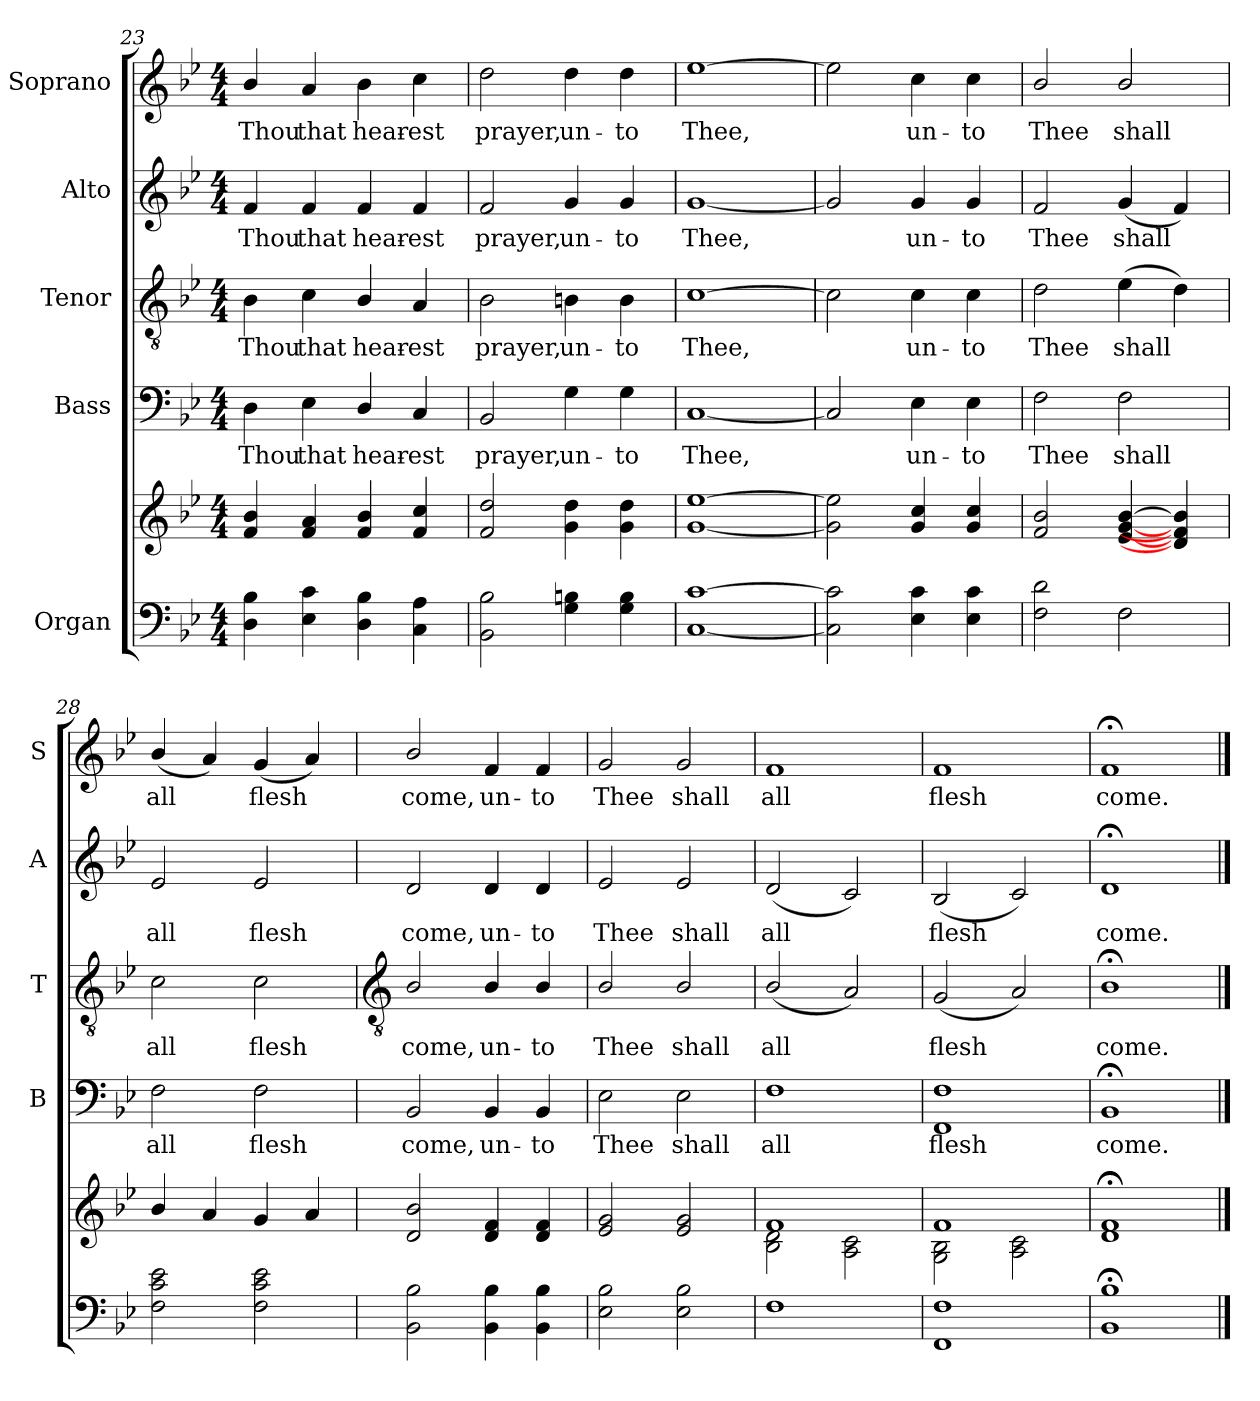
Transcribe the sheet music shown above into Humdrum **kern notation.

**kern	**kern	**kern	**text	**kern	**text	**kern	**text	**kern	**text
*part5	*part5	*part4	*part4	*part3	*part3	*part2	*part2	*part1	*part1
*staff6	*staff5	*staff4	*staff4	*staff3	*staff3	*staff2	*staff2	*staff1	*staff1
*I"Organ	*	*I"Bass	*	*I"Tenor	*	*I"Alto	*	*I"Soprano	*
*	*	*I'B	*	*I'T	*	*I'A	*	*I'S	*
!!LO:LB:g=z
*clefF4	*clefG2	*clefF4	*	*clefGv2	*	*clefG2	*	*clefG2	*
*k[b-e-]	*k[b-e-]	*k[b-e-]	*	*k[b-e-]	*	*k[b-e-]	*	*k[b-e-]	*
*B-:	*B-:	*B-:	*	*B-:	*	*B-:	*	*B-:	*
*M4/4	*M4/4	*M4/4	*	*M4/4	*	*M4/4	*	*M4/4	*
=23	=23	=23	=23	=23	=23	=23	=23	=23	=23
!	!	!	!LO:LY:b	!	!LO:LY:b	!	!LO:LY:b	!	!LO:LY:b
4D 4B-	4f/ 4b-/	4D	Thou	4B-	Thou	4f	Thou	4b-/	Thou
!	!	!	!LO:LY:b	!	!LO:LY:b	!	!LO:LY:b	!	!LO:LY:b
4E- 4c	4f 4a	4E-	that	4c	that	4f	that	4a	that
!	!	!	!LO:LY:b	!	!LO:LY:b	!	!LO:LY:b	!	!LO:LY:b
4D 4B-	4f/ 4b-/	4D/	hear-	4B-/	hear-	4f	hear-	4b-	hear-
!	!	!	!LO:LY:b	!	!LO:LY:b	!	!LO:LY:b	!	!LO:LY:b
4C\ 4A\	4f/ 4cc/	4C	-est	4A	-est	4f	-est	4cc	-est
=24	=24	=24	=24	=24	=24	=24	=24	=24	=24
!	!	!	!LO:LY:b	!	!LO:LY:b	!	!LO:LY:b	!	!LO:LY:b
2BB-\ 2B-\	2f 2dd	2BB-	prayer,	2B-	prayer,	2f	prayer,	2dd	prayer,
!	!	!	!LO:LY:b	!	!LO:LY:b	!	!LO:LY:b	!	!LO:LY:b
4G 4Bn	4g 4dd	4G	un-	4Bn	un-	4g	un-	4dd	un-
!	!	!	!LO:LY:b	!	!LO:LY:b	!	!LO:LY:b	!	!LO:LY:b
4G 4B	4g 4dd	4G	-to	4B	-to	4g	-to	4dd	-to
=25	=25	=25	=25	=25	=25	=25	=25	=25	=25
!	!	!	!LO:LY:b	!	!LO:LY:b	!	!LO:LY:b	!	!LO:LY:b
[1C [1c	[1g [1ee-	[1C	Thee,	[1c	Thee,	[1g	Thee,	[1ee-	Thee,
=26	=26	=26	=26	=26	=26	=26	=26	=26	=26
2C\] 2c\]	2g] 2ee-]	2C]	.	2c]	.	2g]	.	2ee-]	.
!	!	!	!LO:LY:b	!	!LO:LY:b	!	!LO:LY:b	!	!LO:LY:b
4E- 4c	4g/ 4cc/	4E-	un-	4c	un-	4g	un-	4cc	un-
!	!	!	!LO:LY:b	!	!LO:LY:b	!	!LO:LY:b	!	!LO:LY:b
4E- 4c	4g/ 4cc/	4E-	-to	4c	-to	4g	-to	4cc	-to
=27	=27	=27	=27	=27	=27	=27	=27	=27	=27
!	!	!	!LO:LY:b	!	!LO:LY:b	!	!LO:LY:b	!	!LO:LY:b
2F 2d	2f/ 2b-/	2F	Thee	2d	Thee	2f	Thee	2b-/	Thee
!	!	!	!LO:LY:b	!	!LO:LY:b	!	!LO:LY:b	!	!LO:LY:b
2F	[4e- [4g [4b-	2F	shall	(>4e-	shall	(<4g	shall	2b-/	shall
.	4d] 4f] 4b-]	.	.	4d)	.	4f)	.	.	.
=28	=28	=28	=28	=28	=28	=28	=28	=28	=28
!	!	!	!LO:LY:b	!	!LO:LY:b	!	!LO:LY:b	!	!LO:LY:b
2F 2c 2e-	4b-/	2F	all	2c	all	2e-	all	(<4b-/	all
.	4a	.	.	.	.	.	.	4a)	.
!	!	!	!LO:LY:b	!	!LO:LY:b	!	!LO:LY:b	!	!LO:LY:b
2F 2c 2e-	4g	2F	flesh	2c	flesh	2e-	flesh	(<4g	flesh
.	4a	.	.	.	.	.	.	4a)	.
!!LO:LB:g=z
=29	=29	=29	=29	=29	=29	=29	=29	=29	=29
*	*	*	*	*clefGv2	*	*	*	*	*
*	*^	*	*	*	*	*	*	*	*
!	!	!	!	!LO:LY:b	!	!LO:LY:b	!	!LO:LY:b	!	!LO:LY:b
2BB-\ 2B-\	2d/ 2b-/	1ryy	2BB-	come,	2B-/	come,	2d	come,	2b-/	come,
!	!	!	!	!LO:LY:b	!	!LO:LY:b	!	!LO:LY:b	!	!LO:LY:b
4BB-\ 4B-\	4d 4f	.	4BB-	un-	4B-/	un-	4d	un-	4f	un-
!	!	!	!	!LO:LY:b	!	!LO:LY:b	!	!LO:LY:b	!	!LO:LY:b
4BB-\ 4B-\	4d 4f	.	4BB-	-to	4B-/	-to	4d	-to	4f	-to
=30	=30	=30	=30	=30	=30	=30	=30	=30	=30	=30
!	!	!	!	!LO:LY:b	!	!LO:LY:b	!	!LO:LY:b	!	!LO:LY:b
2E- 2B-	2e- 2g	1ryy	2E-	Thee	2B-/	Thee	2e-	Thee	2g	Thee
!	!	!	!	!LO:LY:b	!	!LO:LY:b	!	!LO:LY:b	!	!LO:LY:b
2E- 2B-	2e- 2g	.	2E-	shall	2B-/	shall	2e-	shall	2g	shall
=31	=31	=31	=31	=31	=31	=31	=31	=31	=31	=31
!	!	!	!	!LO:LY:b	!	!LO:LY:b	!	!LO:LY:b	!	!LO:LY:b
1F	1f	2B-\ 2d\	1F	all	(<2B-/	all	(<2d	all	1f	all
.	.	2A\ 2c\	.	.	2A)	.	2c)	.	.	.
=32	=32	=32	=32	=32	=32	=32	=32	=32	=32	=32
!	!	!	!	!LO:LY:b	!	!LO:LY:b	!	!LO:LY:b	!	!LO:LY:b
1FF 1F	1f	2G\ 2B-\	1FF 1F	flesh	(<2G	flesh	(<2B-	flesh	1f	flesh
.	.	2A\ 2c\	.	.	2A)	.	2c)	.	.	.
=33	=33	=33	=33	=33	=33	=33	=33	=33	=33	=33
!	!	!	!	!LO:LY:b	!	!LO:LY:b	!	!LO:LY:b	!	!LO:LY:b
1BB-; 1B-;	1d;< 1f;<	1ryy	1BB-;<	come.	1B-;<	come.	1d;<	come.	1f;<	come.
*	*v	*v	*	*	*	*	*	*	*	*
==	==	==	==	==	==	==	==	==	==
*-	*-	*-	*-	*-	*-	*-	*-	*-	*-
